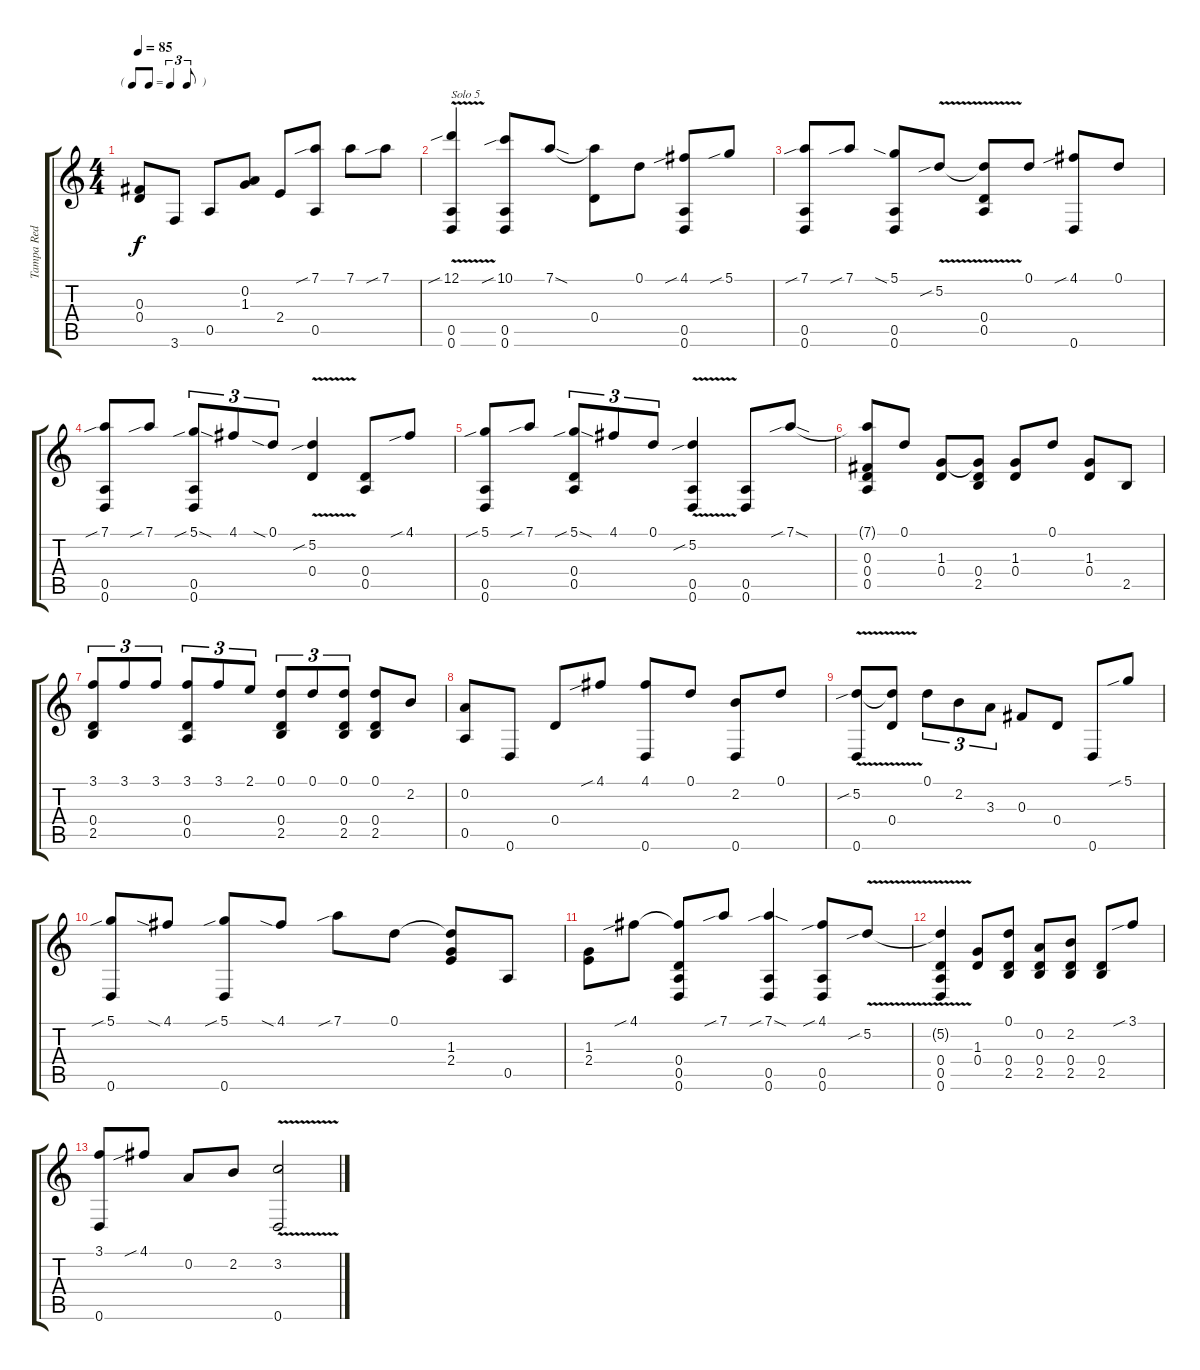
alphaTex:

\track ("Tampa Red" "Tampa Red") {instrument acousticguitarnylon}
\staff {score tabs}
\tuning (D4 A3 Gb3 D3 A2 D2) {hide}
\ts (4 4)
\tf triplet8th
\tempo 85
\clef g2
\ks c
(0.3 0.4).8{dy f} 3.6.8 0.5.8 (0.2 1.3).8 2.4.8 (7.1{sib} 0.5).8 7.1.8 7.1{sib}.8 |
(12.1{v sib} 0.5 0.6).4{txt "Solo 5"} (10.1{sib} 0.5 0.6).8 7.1{sod}.8 (7.1{t} 0.4).8 0.1.8 (4.1{sib} 0.5 0.6).8 5.1{sib}.8 |
(7.1{sib} 0.5 0.6).8 7.1{sib}.8 (5.1{sia} 0.5 0.6).8 5.2{v sib}.8 (5.2{t} 0.4 0.5).8 0.1.8 (4.1{sib} 0.6).8 0.1.8 |
(7.1{sib} 0.5 0.6).8 7.1{sib}.8 (5.1{sib sod} 0.5 0.6).8{tu (3 2)} 4.1.8{tu (3 2)} 0.1{sia}.8{tu (3 2)} (5.2{v sib} 0.4).4 (0.4 0.5).8 4.1{sib}.8 |
(5.1{sib} 0.5 0.6).8 7.1{sib}.8 (5.1{sib sod} 0.4 0.5).8{tu (3 2)} 4.1.8{tu (3 2)} 0.1.8{tu (3 2)} (5.2{v sib} 0.5 0.6).4 (0.5 0.6).8 7.1{sib sod}.8 |
(7.1{t} 0.3 0.4 0.5).8 0.1.8 (1.3 0.4).8 (1.3{t} 0.4 2.5).8 (1.3 0.4).8 0.1.8 (1.3 0.4).8 2.5.8 |
(3.1 0.4 2.5).8{tu (3 2)} 3.1.8{tu (3 2)} 3.1.8{tu (3 2)} (3.1 0.4 0.5).8{tu (3 2)} 3.1.8{tu (3 2)} 2.1.8{tu (3 2)} (0.1 0.4 2.5).8{tu (3 2)} 0.1.8{tu (3 2)} (0.1 0.4 2.5).8{tu (3 2)} (0.1 0.4 2.5).8 2.2.8 |
(0.2 0.5).8 0.6.8 0.4.8 4.1{sib}.8 (4.1 0.6).8 0.1.8 (2.2 0.6).8 0.1.8 |
(5.2{v sib} 0.6).8 (5.2{t} 0.4).8 0.1.8{tu (3 2)} 2.2.8{tu (3 2)} 3.3.8{tu (3 2)} 0.3.8 0.4.8 0.6.8 5.1{sib}.8 |
(5.1{sib} 0.6).8 4.1{sia}.8 (5.1{sib} 0.6).8 4.1{sia}.8 7.1{sib}.8 0.1.8 (0.1{t} 1.3 2.4).8 0.5.8 |
(1.3 2.4).8 4.1{sib}.8 (4.1{t} 0.4 0.5 0.6).8 7.1{sib}.8 (7.1{sib sod} 0.5 0.6).4 (4.1{sib} 0.5 0.6).8 5.2{v sib}.8 |
(5.2{t} 0.4 0.5 0.6).4 (1.3 0.4).8 (0.1 0.4 2.5).8 (0.2 0.4 2.5).8 (2.2 0.4 2.5).8 (0.4 2.5).8 3.1{sib}.8 |
(3.1 0.6).8 4.1{sib}.8 0.2.8 2.2.8 (3.2{v} 0.6).2
